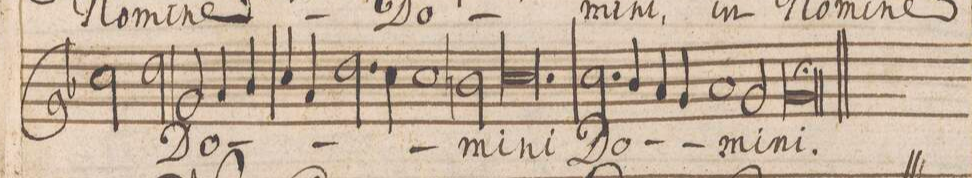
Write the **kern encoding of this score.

**kern	**text
*I"CANTVS.	*
*clefG2	*
*k[b-]	*
*met(C|)	*
*M2/1	*
2cc\	-mi-
2dd\	-ne
2g/	Do-
4a/	.
4b-/	.
=131-	=131-
4cc/	.
4a/	.
2.dd\	.
4cc\	.
1cc\	.
=132-	=132-
2bn\	-mi-
0.cc	-ni
=133-	=133-
=134-	=134-
2.cc\	Do-
4b-y/	.
4a/	.
4g/	.
1a	.
=135-	=135-
2g/	-mi-
0gl;	-ni.
==	==
*-	*-
